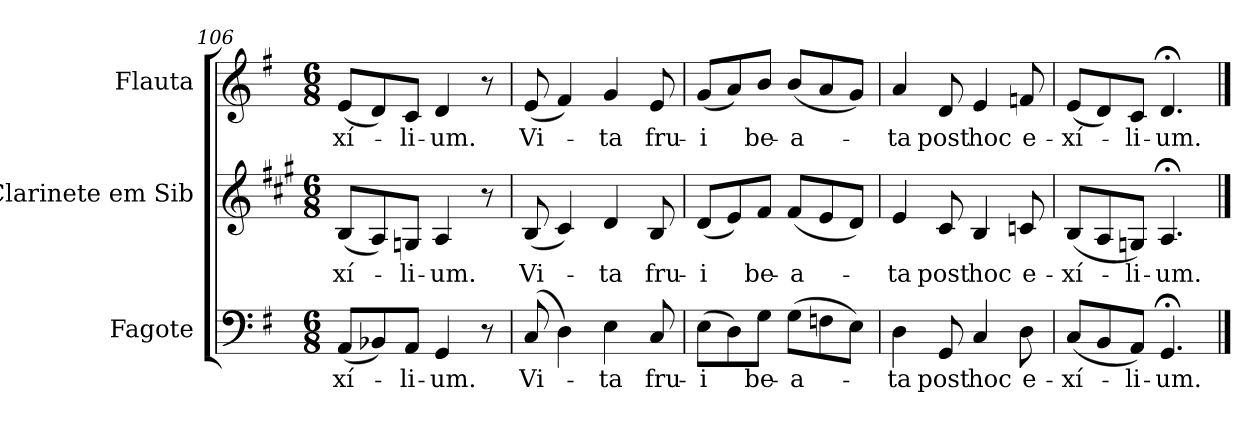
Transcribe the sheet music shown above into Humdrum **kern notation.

**kern	**text	**kern	**text	**kern	**text
*part3	*part3	*part2	*part2	*part1	*part1
*staff3	*staff3	*staff2	*staff2	*staff1	*staff1
*I"Fagote	*	*I"Clarinete em Sib	*	*I"Flauta	*
*I'Fg.	*	*I'Cl.	*	*I'Fl.	*
!!LO:LB:g=z
*clefF4	*	*clefG2	*	*clefG2	*
*	*	*ITrd1c2	*	*	*
*k[f#]	*	*k[f#]	*	*k[f#]	*
*G:	*	*G:	*	*G:	*
*M6/8	*	*M6/8	*	*M6/8	*
=106	=106	=106	=106	=106	=106
!	!LO:LY:b:color=#000000	!	!	!	!
!	!	!	!LO:LY:b:color=#000000	!	!
!	!	!	!	!	!LO:LY:b:color=#000000
(8AAi/L	-xí-	(8Ai/L	-xí-	(8ei/L	-xí-
8BB-Xi/)	.	8Gi/)	.	8di/)	.
!	!LO:LY:b:color=#000000	!	!	!	!
!	!	!	!LO:LY:b:color=#000000	!	!
!	!	!	!	!	!LO:LY:b:color=#000000
8AAi/J	-li-	8Fni/J	-li-	8ci/J	-li-
!	!LO:LY:b:color=#000000	!	!	!	!
!	!	!	!LO:LY:b:color=#000000	!	!
!	!	!	!	!	!LO:LY:b:color=#000000
4GGi/	-um.	4Gi/	-um.	4di/	-um.
8r	.	8r	.	8r	.
=107	=107	=107	=107	=107	=107
!	!LO:LY:b:color=#000000	!	!	!	!
!	!	!	!LO:LY:b:color=#000000	!	!
!	!	!	!	!	!LO:LY:b:color=#000000
(8Ci/	Vi-	(8Ai/	Vi-	(8ei/	Vi-
4Di\)	.	4Bi/)	.	4f#i/)	.
!	!LO:LY:b:color=#000000	!	!	!	!
!	!	!	!LO:LY:b:color=#000000	!	!
!	!	!	!	!	!LO:LY:b:color=#000000
4Ei\	-ta	4ci/	-ta	4gi/	-ta
!	!LO:LY:b:color=#000000	!	!	!	!
!	!	!	!LO:LY:b:color=#000000	!	!
!	!	!	!	!	!LO:LY:b:color=#000000
8Ci/	fru-	8Ai/	fru-	8ei/	fru-
=108	=108	=108	=108	=108	=108
!	!LO:LY:b:color=#000000	!	!	!	!
!	!	!	!LO:LY:b:color=#000000	!	!
!	!	!	!	!	!LO:LY:b:color=#000000
(8Ei\L	-i	(8ci/L	-i	(8gi/L	-i
8Di\)	.	8di/)	.	8ai/)	.
!	!LO:LY:b:color=#000000	!	!	!	!
!	!	!	!LO:LY:b:color=#000000	!	!
!	!	!	!	!	!LO:LY:b:color=#000000
8Gi\J	be-	8ei/J	be-	8bi/J	be-
!	!LO:LY:b:color=#000000	!	!	!	!
!	!	!	!LO:LY:b:color=#000000	!	!
!	!	!	!	!	!LO:LY:b:color=#000000
(8Gi\L	-a-	(8ei/L	-a-	(8bi/L	-a-
8Fni\	.	8di/	.	8ai/	.
8Ei\J)	.	8ci/J)	.	8gi/J)	.
=109	=109	=109	=109	=109	=109
!	!LO:LY:b:color=#000000	!	!	!	!
!	!	!	!LO:LY:b:color=#000000	!	!
!	!	!	!	!	!LO:LY:b:color=#000000
4Di\	-ta	4di/	-ta	4ai/	-ta
!	!LO:LY:b:color=#000000	!	!	!	!
!	!	!	!LO:LY:b:color=#000000	!	!
!	!	!	!	!	!LO:LY:b:color=#000000
8GGi/	post	8Bi/	post	8di/	post
!	!LO:LY:b:color=#000000	!	!	!	!
!	!	!	!LO:LY:b:color=#000000	!	!
!	!	!	!	!	!LO:LY:b:color=#000000
4Ci/	hoc	4Ai/	hoc	4ei/	hoc
!	!LO:LY:b:color=#000000	!	!	!	!
!	!	!	!LO:LY:b:color=#000000	!	!
!	!	!	!	!	!LO:LY:b:color=#000000
8Di\	e-	8B-Xi/	e-	8fni/	e-
=110	=110	=110	=110	=110	=110
!	!LO:LY:b:color=#000000	!	!	!	!
!	!	!	!LO:LY:b:color=#000000	!	!
!	!	!	!	!	!LO:LY:b:color=#000000
(8Ci/L	-xí-	(8Ai/L	-xí-	(8ei/L	-xí-
8BBi/	.	8Gi/	.	8di/)	.
!	!LO:LY:b:color=#000000	!	!	!	!
!	!	!	!LO:LY:b:color=#000000	!	!
!	!	!	!	!	!LO:LY:b:color=#000000
8AAi/J)	-li-	8Fni/J)	-li-	8ci/J	-li-
!	!LO:LY:b:color=#000000	!	!	!	!
!	!	!	!LO:LY:b:color=#000000	!	!
!	!	!	!	!	!LO:LY:b:color=#000000
4.GG;i/	-um.	4.G;i/	-um.	4.d;i/	-um.
==	==	==	==	==	==
*-	*-	*-	*-	*-	*-
